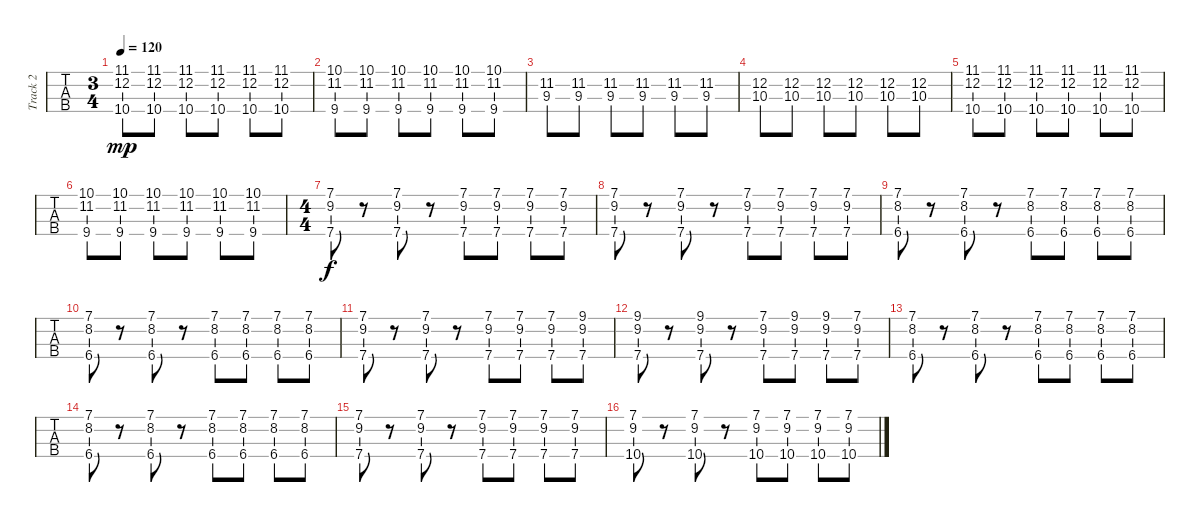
\track ("Track 2" "Track 2") {instrument electricbassfinger}
\staff {tabs}
\tuning (G2 D2 A1 E1) {hide}
\ts (3 4)
\tempo 120
\clef f4
\ks c
(11.1 12.2 10.4).8{dy mp} (11.1 12.2 10.4).8 (11.1 12.2 10.4).8 (11.1 12.2 10.4).8 (11.1 12.2 10.4).8 (11.1 12.2 10.4).8 |
(10.1 11.2 9.4).8 (10.1 11.2 9.4).8 (10.1 11.2 9.4).8 (10.1 11.2 9.4).8 (10.1 11.2 9.4).8 (10.1 11.2 9.4).8 |
(11.2 9.3).8 (11.2 9.3).8 (11.2 9.3).8 (11.2 9.3).8 (11.2 9.3).8 (11.2 9.3).8 |
(12.2 10.3).8 (12.2 10.3).8 (12.2 10.3).8 (12.2 10.3).8 (12.2 10.3).8 (12.2 10.3).8 |
(11.1 12.2 10.4).8 (11.1 12.2 10.4).8 (11.1 12.2 10.4).8 (11.1 12.2 10.4).8 (11.1 12.2 10.4).8 (11.1 12.2 10.4).8 |
(10.1 11.2 9.4).8 (10.1 11.2 9.4).8 (10.1 11.2 9.4).8 (10.1 11.2 9.4).8 (10.1 11.2 9.4).8 (10.1 11.2 9.4).8 |
\ts (4 4)
(7.1 9.2 7.4).8{dy f} r.8 (7.1 9.2 7.4).8 r.8 (7.1 9.2 7.4).8 (7.1 9.2 7.4).8 (7.1 9.2 7.4).8 (7.1 9.2 7.4).8 |
(7.1 9.2 7.4).8 r.8 (7.1 9.2 7.4).8 r.8 (7.1 9.2 7.4).8 (7.1 9.2 7.4).8 (7.1 9.2 7.4).8 (7.1 9.2 7.4).8 |
(7.1 8.2 6.4).8 r.8 (7.1 8.2 6.4).8 r.8 (7.1 8.2 6.4).8 (7.1 8.2 6.4).8 (7.1 8.2 6.4).8 (7.1 8.2 6.4).8 |
(7.1 8.2 6.4).8 r.8 (7.1 8.2 6.4).8 r.8 (7.1 8.2 6.4).8 (7.1 8.2 6.4).8 (7.1 8.2 6.4).8 (7.1 8.2 6.4).8 |
(7.1 9.2 7.4).8 r.8 (7.1 9.2 7.4).8 r.8 (7.1 9.2 7.4).8 (7.1 9.2 7.4).8 (7.1 9.2 7.4).8 (9.1 9.2 7.4).8 |
(9.1 9.2 7.4).8 r.8 (9.1 9.2 7.4).8 r.8 (7.1 9.2 7.4).8 (9.1 9.2 7.4).8 (9.1 9.2 7.4).8 (7.1 9.2 7.4).8 |
(7.1 8.2 6.4).8 r.8 (7.1 8.2 6.4).8 r.8 (7.1 8.2 6.4).8 (7.1 8.2 6.4).8 (7.1 8.2 6.4).8 (7.1 8.2 6.4).8 |
(7.1 8.2 6.4).8 r.8 (7.1 8.2 6.4).8 r.8 (7.1 8.2 6.4).8 (7.1 8.2 6.4).8 (7.1 8.2 6.4).8 (7.1 8.2 6.4).8 |
(7.1 9.2 7.4).8 r.8 (7.1 9.2 7.4).8 r.8 (7.1 9.2 7.4).8 (7.1 9.2 7.4).8 (7.1 9.2 7.4).8 (7.1 9.2 7.4).8 |
(7.1 9.2 10.4).8 r.8 (7.1 9.2 10.4).8 r.8 (7.1 9.2 10.4).8 (7.1 9.2 10.4).8 (7.1 9.2 10.4).8 (7.1 9.2 10.4).8
